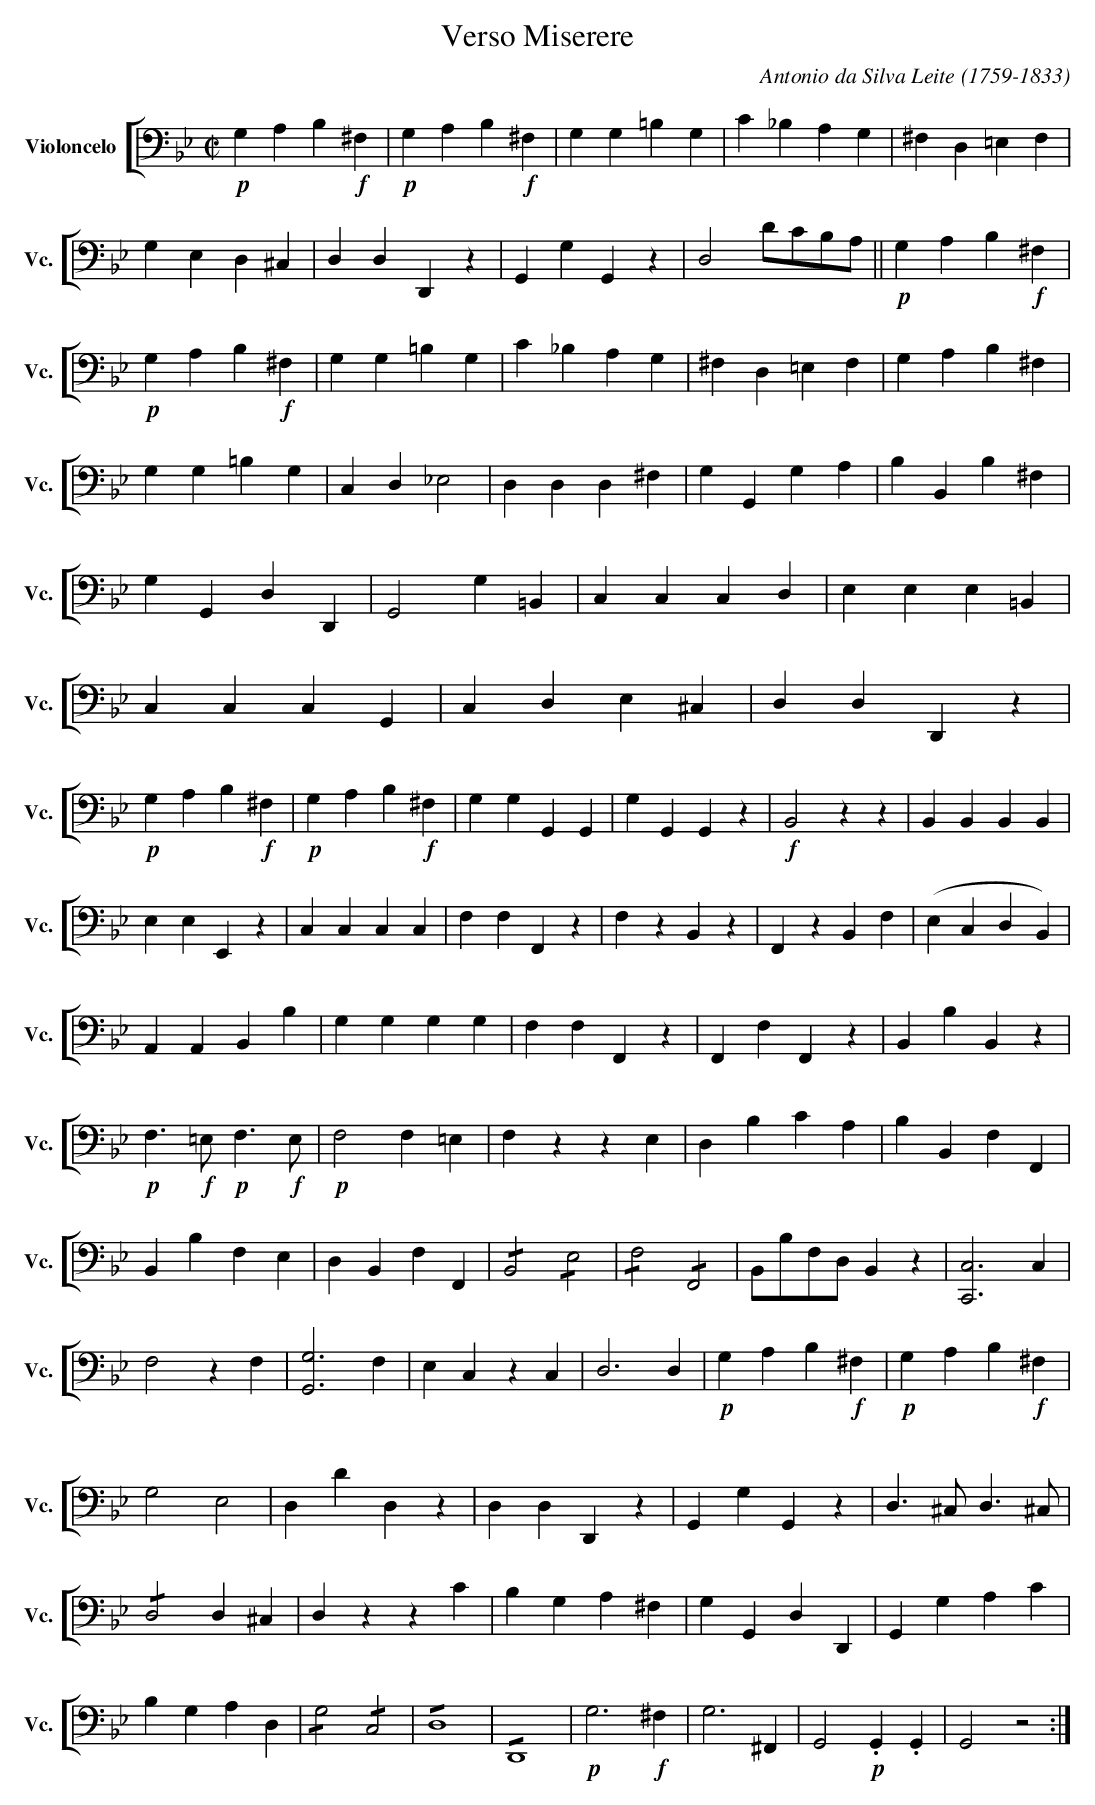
X:1
T:Verso Miserere
C:Antonio da Silva Leite (1759-1833)
M:C|
L:1/4
K:Bb
V: 3 clef=bass name="Violoncelo" sname="Vc."
%%staves [ 3 ]
[L:1/8] !p!G,2 A,2 B,2 !f!^F,2 | !p!G,2 A,2 B,2 !f!^F,2 | G,2 G,2 =B,2 G,2 | C2 _B,2 A,2 G,2 | ^F,2 D,2 =E,2 F,2 | G,2 E,2 D,2 ^C,2 |\
 D,2 D,2 D,,2 z2 | G,,2 G,2 G,,2 z2 | D,4 DCB,A, || !p!G,2 A,2 B,2 !f!^F,2 | !p!G,2 A,2 B,2 !f!^F,2 | \
[L:1/4] G, G, =B, G, | C _B, A, G, | ^F, D, =E, F, | G, A, B, ^F, | G, G, =B, G, | \
 C, D, _E,2 | D, D, D, ^F, | G, G,, G, A, | B, B,, B, ^F, | G, G,, D, D,, | G,,2 G, =B,, | \
C, C, C, D, | E, E, E, =B,, | C, C, C, G,, | C, D, E, ^C, | D, D, D,, z | %27
!p!G, A, B, !f!^F, | !p!G, A, B, !f!^F, | G, G, G,, G,, | G, G,, G,, z | !f!B,,2 z z | B,, B,, B,, B,, | \
E, E, E,, z | C, C, C, C, | F, F, F,, z | F, z B,, z | F,, z B,, F, | \
 (E, C, D, B,,) | A,, A,, B,, B, | G, G, G, G, | F, F, F,, z | F,, F, F,, z | \
 B,, B, B,, z | !p!F,3/2 !f!=E,/ !p!F,3/2 !f!E,/ | !p!F,2 F, =E, | F, z z E, | D, B, C A, | \
 B, B,, F, F,, | B,, B, F, E, | D, B,, F, F,, | !/!B,,2 !/!E,2 | !/!F,2 !/!F,,2 | \
 B,,/B,/F,/D,/ B,, z | [C,C,,]3 C, | F,2 z F, | [G,G,,]3 F, | E, C, z C, | D,3 D, | \
 !p!G, A, B, !f!^F, | !p!G, A, B, !f!^F, | G,2 E,2 | D, D D, z | D, D, D,, z | G,, G, G,, z | \
 D,3/2 ^C,/ D,3/2 ^C,/ | !/!D,2 D, ^C, | D, z z C | B, G, A, ^F, | G, G,, D, D,, | G,, G, A, C | \
 B, G, A, D, |!/!G,2 !/!C,2 | !/!D,4 | !/!D,,4 | !p!G,3 !f!^F, | G,3 ^F,, | G,,2 !p!.G,, .G,, | \
 G,,2 z2 :| \
